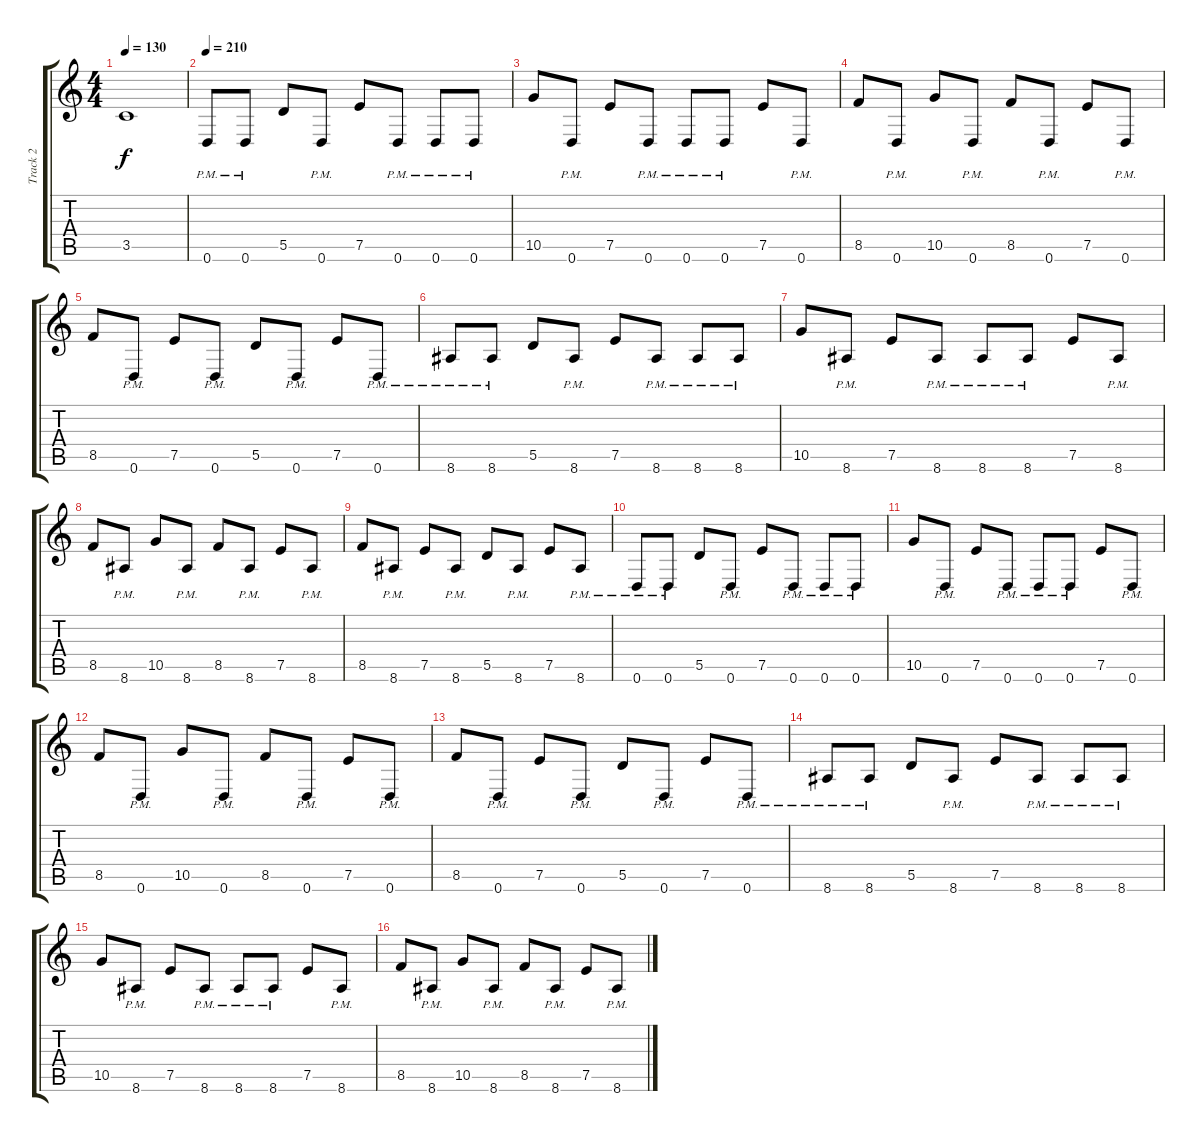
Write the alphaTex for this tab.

\track ("Track 2" "Track 2") {instrument distortionguitar}
\staff {score tabs}
\tuning (E4 B3 G3 D3 A2 D2) {hide}
\ts (4 4)
\tempo 130
\clef g2
\ks c
3.5.1{dy f} |
\tempo 210
0.6{pm}.8 0.6{pm}.8 5.5.8 0.6{pm}.8 7.5.8 0.6{pm}.8 0.6{pm}.8 0.6{pm}.8 |
10.5.8 0.6{pm}.8 7.5.8 0.6{pm}.8 0.6{pm}.8 0.6{pm}.8 7.5.8 0.6{pm}.8 |
8.5.8 0.6{pm}.8 10.5.8 0.6{pm}.8 8.5.8 0.6{pm}.8 7.5.8 0.6{pm}.8 |
8.5.8 0.6{pm}.8 7.5.8 0.6{pm}.8 5.5.8 0.6{pm}.8 7.5.8 0.6{pm}.8 |
8.6{pm}.8 8.6{pm}.8 5.5.8 8.6{pm}.8 7.5.8 8.6{pm}.8 8.6{pm}.8 8.6{pm}.8 |
10.5.8 8.6{pm}.8 7.5.8 8.6{pm}.8 8.6{pm}.8 8.6{pm}.8 7.5.8 8.6{pm}.8 |
8.5.8 8.6{pm}.8 10.5.8 8.6{pm}.8 8.5.8 8.6{pm}.8 7.5.8 8.6{pm}.8 |
8.5.8 8.6{pm}.8 7.5.8 8.6{pm}.8 5.5.8 8.6{pm}.8 7.5.8 8.6{pm}.8 |
0.6{pm}.8{instrument distortionguitar} 0.6{pm}.8 5.5.8 0.6{pm}.8 7.5.8 0.6{pm}.8 0.6{pm}.8 0.6{pm}.8 |
10.5.8 0.6{pm}.8 7.5.8 0.6{pm}.8 0.6{pm}.8 0.6{pm}.8 7.5.8 0.6{pm}.8 |
8.5.8 0.6{pm}.8 10.5.8 0.6{pm}.8 8.5.8 0.6{pm}.8 7.5.8 0.6{pm}.8 |
8.5.8 0.6{pm}.8 7.5.8 0.6{pm}.8 5.5.8 0.6{pm}.8 7.5.8 0.6{pm}.8 |
8.6{pm}.8 8.6{pm}.8 5.5.8 8.6{pm}.8 7.5.8 8.6{pm}.8 8.6{pm}.8 8.6{pm}.8 |
10.5.8 8.6{pm}.8 7.5.8 8.6{pm}.8 8.6{pm}.8 8.6{pm}.8 7.5.8 8.6{pm}.8 |
8.5.8 8.6{pm}.8 10.5.8 8.6{pm}.8 8.5.8 8.6{pm}.8 7.5.8 8.6{pm}.8
